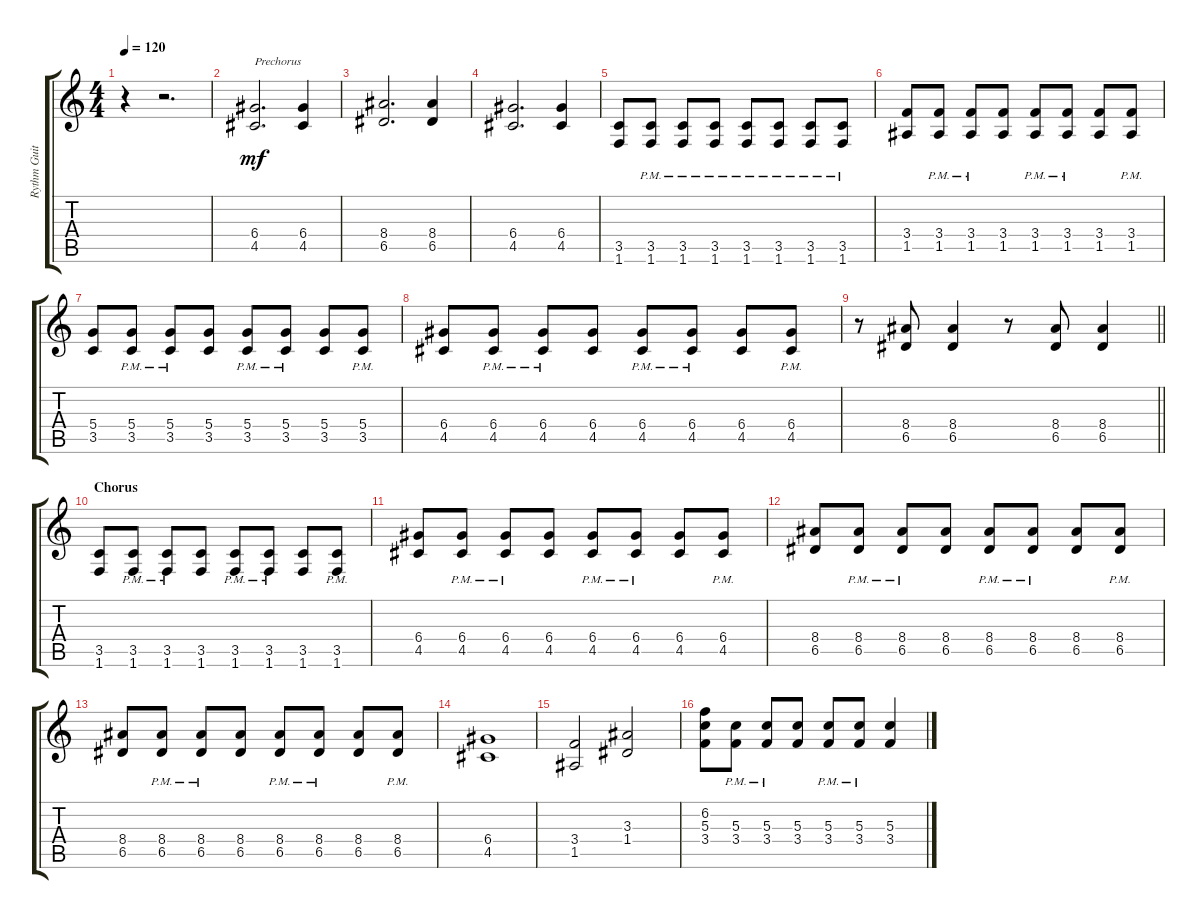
\track ("Rythm Guitar" "Rythm Guit") {instrument overdrivenguitar}
\staff {score tabs}
\tuning (E4 B3 G3 D3 A2 E2) {hide}
\ts (4 4)
\tempo 120
\clef g2
\ks c
r.4{dy mf} r.2{d} |
(6.4 4.5).2{d txt "Prechorus"} (6.4 4.5).4 |
(8.4 6.5).2{d} (8.4 6.5).4 |
(6.4 4.5).2{d} (6.4 4.5).4 |
(3.5 1.6).8 (3.5{pm} 1.6).8 (3.5{pm} 1.6).8 (3.5{pm} 1.6).8 (3.5{pm} 1.6).8 (3.5{pm} 1.6).8 (3.5{pm} 1.6).8 (3.5{pm} 1.6).8 |
(3.4 1.5).8 (3.4 1.5{pm}).8 (3.4 1.5{pm}).8 (3.4 1.5).8 (3.4 1.5{pm}).8 (3.4 1.5{pm}).8 (3.4 1.5).8 (3.4 1.5{pm}).8 |
(5.4 3.5).8 (5.4 3.5{pm}).8 (5.4 3.5{pm}).8 (5.4 3.5).8 (5.4 3.5{pm}).8 (5.4 3.5{pm}).8 (5.4 3.5).8 (5.4 3.5{pm}).8 |
(6.4 4.5).8 (6.4 4.5{pm}).8 (6.4 4.5{pm}).8 (6.4 4.5).8 (6.4 4.5{pm}).8 (6.4 4.5{pm}).8 (6.4 4.5).8 (6.4 4.5{pm}).8 |
\barLineRight lightlight
r.8 (8.4 6.5).8 (8.4 6.5).4 r.8 (8.4 6.5).8 (8.4 6.5).4 |
\section ("" "Chorus")
(3.5 1.6).8 (3.5{pm} 1.6).8 (3.5{pm} 1.6).8 (3.5 1.6).8 (3.5{pm} 1.6).8 (3.5{pm} 1.6).8 (3.5 1.6).8 (3.5{pm} 1.6).8 |
(6.4 4.5).8 (6.4 4.5{pm}).8 (6.4 4.5{pm}).8 (6.4 4.5).8 (6.4 4.5{pm}).8 (6.4 4.5{pm}).8 (6.4 4.5).8 (6.4 4.5{pm}).8 |
(8.4 6.5).8 (8.4 6.5{pm}).8 (8.4 6.5{pm}).8 (8.4 6.5).8 (8.4 6.5{pm}).8 (8.4 6.5{pm}).8 (8.4 6.5).8 (8.4 6.5{pm}).8 |
(8.4 6.5).8 (8.4 6.5{pm}).8 (8.4 6.5{pm}).8 (8.4 6.5).8 (8.4 6.5{pm}).8 (8.4 6.5{pm}).8 (8.4 6.5).8 (8.4 6.5{pm}).8 |
(6.4 4.5).1 |
(3.4 1.5).2 (3.3 1.4).2 |
(6.2 5.3 3.4).8 (5.3{pm} 3.4{pm}).8 (5.3{pm} 3.4{pm}).8 (5.3 3.4).8 (5.3{pm} 3.4{pm}).8 (5.3{pm} 3.4{pm}).8 (5.3 3.4).4
